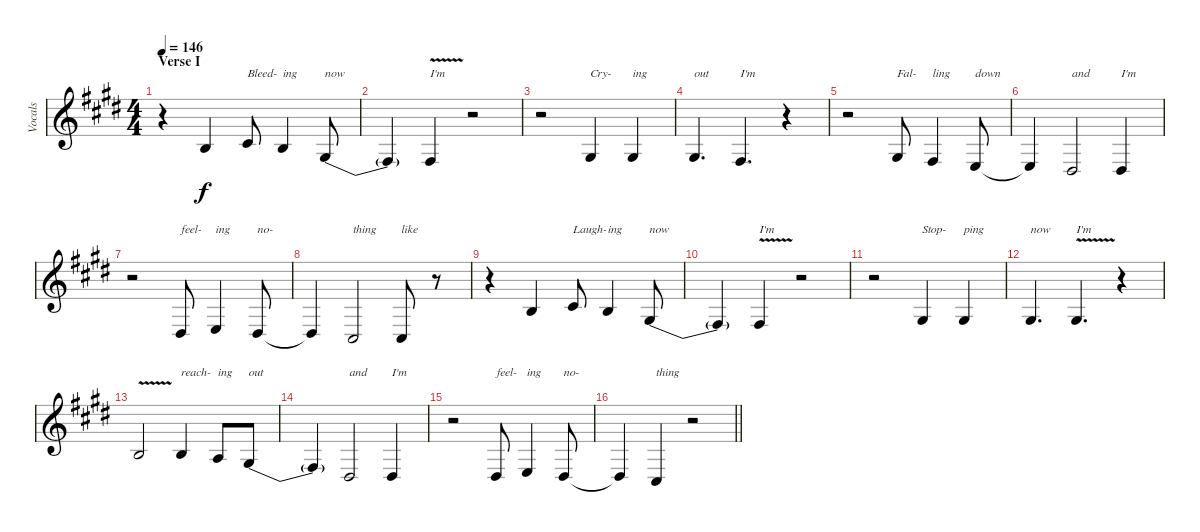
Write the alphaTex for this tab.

\track ("Vocals" "Vocals") {instrument lead6voice}
\staff {score}
\tuning (Eb4 Bb3 Gb3 Db3 Ab2 Db2) {hide}
\ts (4 4)
\section ("" "Verse I")
\tempo 146
\clef g2
\ks e
r.4{dy f} 5.3.4 3.2.8{txt "Bleed-"} 5.3.4{txt "ing"} 5.4{be (custom 0 4 20 4 30 0 60 0)}.8{txt "now"} |
5.4{t}.4 5.4{v}.4{txt "I'm"} r.2 |
r.2 2.3.4{txt "Cry-"} 2.3.4{txt "ing"} |
5.4{be (custom 0 4 20 4 30 0 60 0)}.4{d txt "out"} 3.4{be (custom 0 4 20 4 30 0 60 0)}.4{d txt "I'm"} r.4 |
r.2 2.3.8{txt "Fal-"} 5.4.4{txt "ling"} 3.4.8{txt "down"} |
3.4{t}.4 2.4.2{txt "and"} 2.4{be (custom 0 0 25 0 35 2 60 2)}.4{txt "I'm"} |
r.2 2.4.8{txt "feel-"} 3.4.4{txt "ing"} 2.4.8{txt "no-"} |
2.4{t}.4 5.5.2{txt "thing"} 5.5.8{txt "like"} r.8 |
r.4 5.3.4 3.2.8{txt "Laugh-"} 5.3.4{txt "ing"} 5.4{be (custom 0 4 20 4 30 0 60 0)}.8{txt "now"} |
5.4{t}.4 5.4{v}.4{txt "I'm"} r.2 |
r.2 2.3.4{txt "Stop-"} 2.3.4{txt "ping"} |
2.3.4{d txt "now"} 2.3{v}.4{d txt "I'm"} r.4 |
5.3{v}.2 5.3.4{txt "reach-"} 3.3.8{txt "ing"} 0.3{be (custom 0 4 25 4 35 0 60 0)}.8{txt "out"} |
0.3{t}.4 2.4.2{txt "and"} 2.4{be (custom 0 0 25 0 35 2 60 2)}.4{txt "I'm"} |
r.2 2.4.8{txt "feel-"} 3.4.4{txt "ing"} 2.4.8{txt "no-"} |
\barLineRight lightlight
2.4{t}.4 3.5{be (custom 0 4 25 4 35 0 60 0)}.4{txt "thing"} r.2
